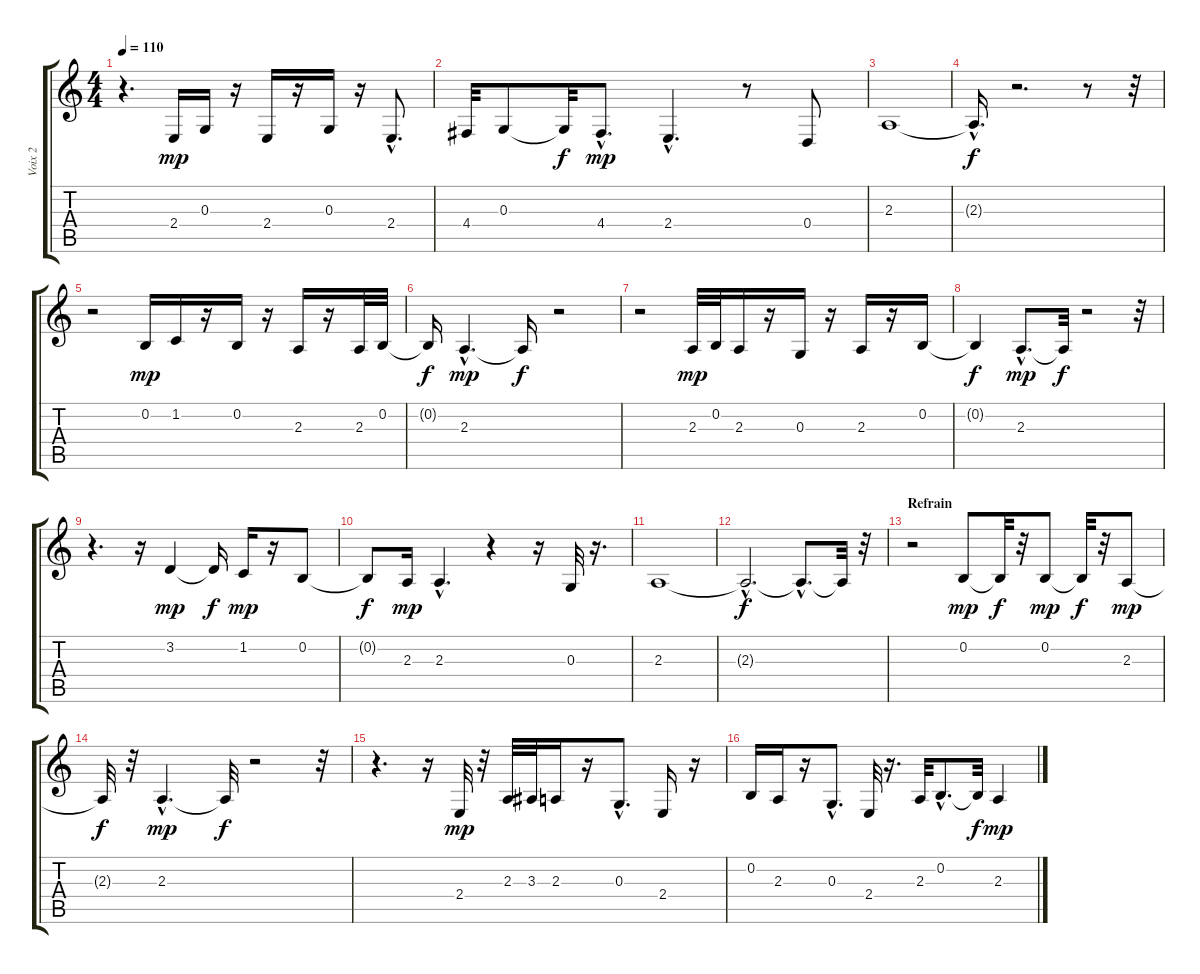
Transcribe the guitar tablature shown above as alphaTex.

\track ("Voix 2" "Voix 2") {instrument synthbrass2}
\staff {score tabs}
\tuning (E4 B3 G3 D3 A2 E2) {hide}
\ts (4 4)
\tempo 110
\clef g2
\ks c
r.4{d dy f} 2.4.16{dy mp} 0.3.16 r.16 2.4.16 r.16 0.3.16 r.16 2.4{hac}.8{d} |
4.4.32 0.3.8 0.3{t}.32{dy f} 4.4{hac}.8{d dy mp} 2.4{hac}.4{d} r.8 0.4.8 |
2.3.1 |
2.3{hac t}.16{d dy f} r.2{d} r.8 r.32 |
r.2 0.2.16{dy mp} 1.2.16 r.16 0.2.16 r.16 2.3.16 r.16 2.3.32 0.2.32 |
0.2{t}.16{dy f} 2.3{hac}.4{d dy mp} 2.3{t}.16{dy f} r.2 |
r.2 2.3.32{dy mp} 0.2.32 2.3.16 r.16 0.3.16 r.16 2.3.16 r.16 0.2.16 |
0.2{t}.4{dy f} 2.3{hac}.8{d dy mp} 2.3{t}.32{dy f} r.2 r.32 |
r.4{d} r.16 3.2.4{dy mp} 3.2{t}.16{dy f} 1.2.16{dy mp} r.16 0.2.8 |
0.2{t}.8{dy f} 2.3.16{dy mp} 2.3{hac}.4{d} r.4 r.16 0.3.32 r.16{d} |
2.3.1 |
2.3{hac t}.2{d dy f} 2.3{hac t}.8{d} 2.3{t}.32 r.32 |
\section ("" "Refrain")
r.2 0.2.8{dy mp} 0.2{t}.32{dy f} r.32 0.2.8{dy mp} 0.2{t}.32{dy f} r.32 2.3.8{dy mp} |
2.3{t}.32{dy f} r.32 2.3{hac}.4{d dy mp} 2.3{t}.32{dy f} r.2 r.32 |
r.4{d} r.16 2.4.32{dy mp} r.32 2.3.32 3.3.32 2.3.16 r.16 0.3{hac}.8{d} 2.4.16 r.16 |
0.2.16 2.3.16 r.16 0.3{hac}.8{d} 2.4.32 r.16{d} 2.3.32 0.2{hac}.8{d} 0.2{t}.32{dy f} 2.3.4{dy mp}
